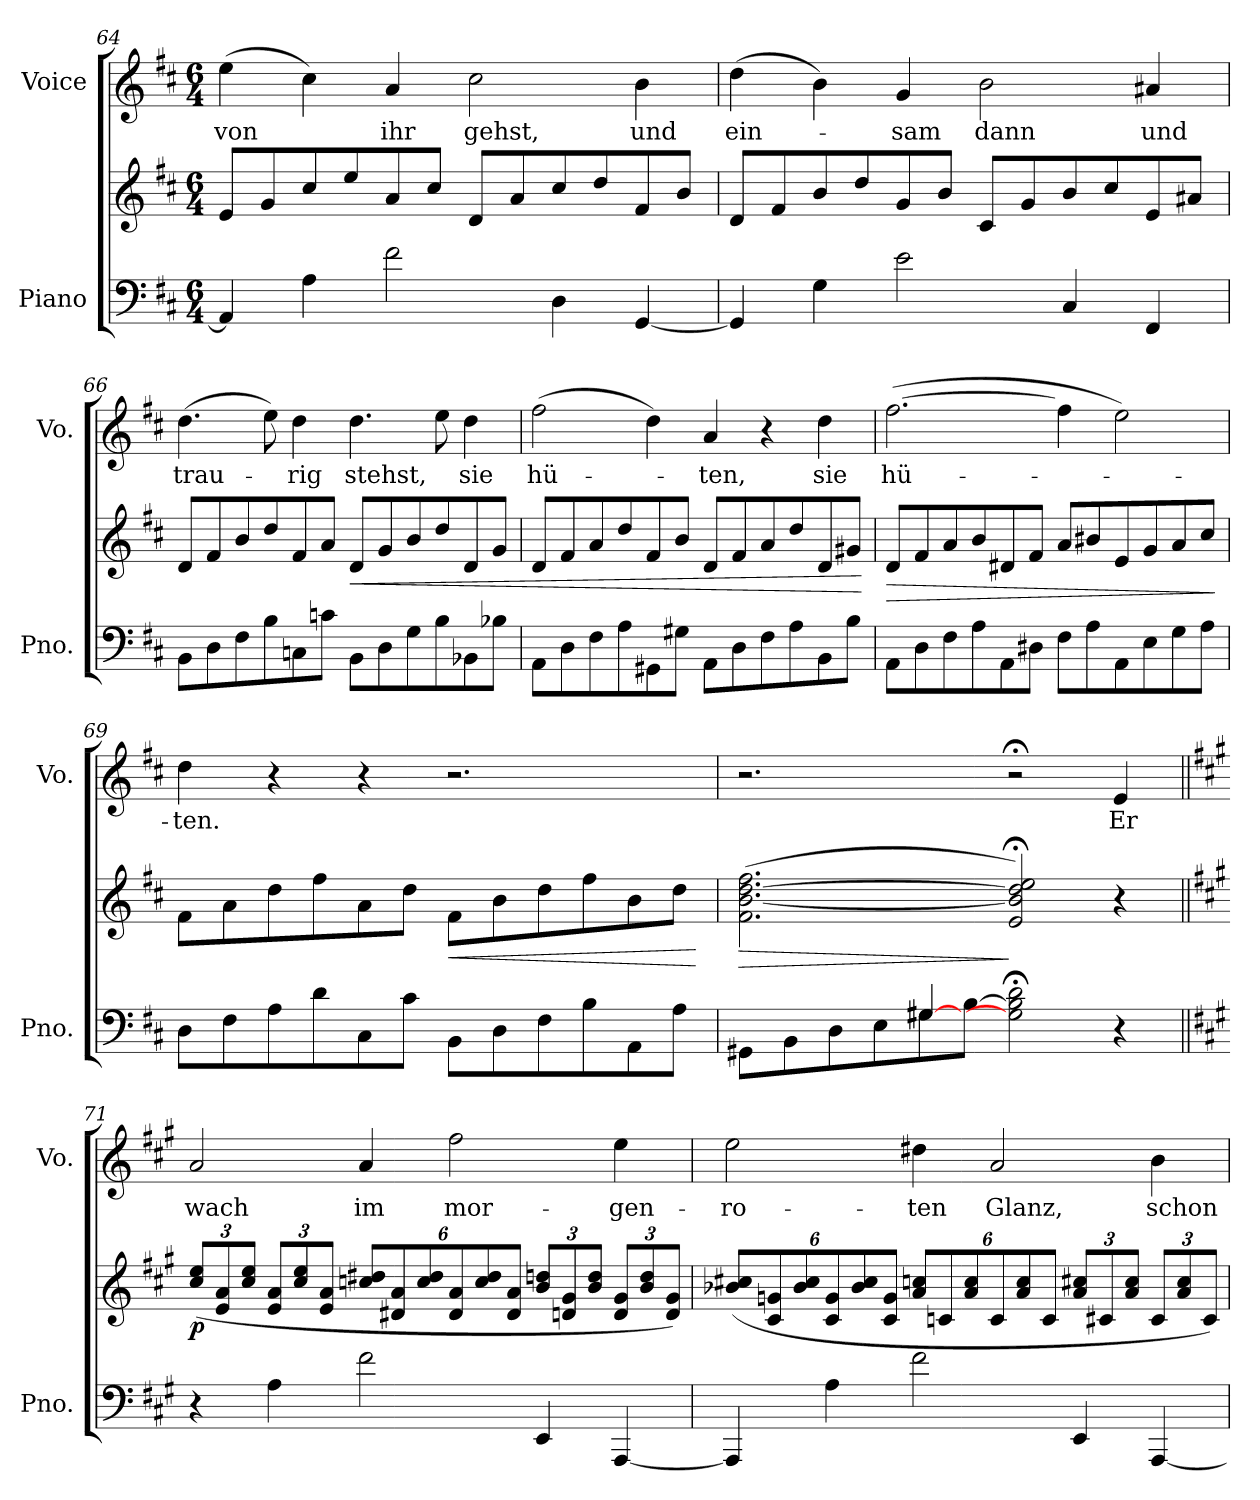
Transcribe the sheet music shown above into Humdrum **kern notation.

**kern	**kern	**dynam	**kern	**text
*part2	*part2	*part2	*part1	*part1
*staff3	*staff2	*staff2/3	*staff1	*staff1
*I"Piano	*	*	*I"Voice	*
*I'Pno.	*	*	*I'Vo.	*
*clefF4	*clefG2	*	*clefG2	*
*k[f#c#]	*k[f#c#]	*	*k[f#c#]	*
*M6/4	*M6/4	*	*M6/4	*
=64	=64	=64	=64	=64
4AA/]	8e/L	.	(4ee\	von
.	8g/	.	.	.
4A\	8cc#/	.	4cc#\)	.
.	8ee/	.	.	.
2f#\	8a/	.	4a/	ihr
.	8cc#/J	.	.	.
.	8d/L	.	2cc#\	gehst,
.	8a/	.	.	.
4D\	8cc#/	.	.	.
.	8dd/	.	.	.
[4GG/	8f#/	.	4b\	und
.	8b/J	.	.	.
=65	=65	=65	=65	=65
4GG/]	8d/L	.	(4dd\	ein-
.	8f#/	.	.	.
4G\	8b/	.	4b\)	.
.	8dd/	.	.	.
2e\	8g/	.	4g/	-sam
.	8b/J	.	.	.
.	8c#/L	.	2b\	dann
.	8g/	.	.	.
4C#/	8b/	.	.	.
.	8cc#/	.	.	.
4FF#/	8e/	.	4a#X/	und
.	8a#X/J	.	.	.
=66	=66	=66	=66	=66
8BB\L	8d/L	.	(4.dd\	trau-
8D\	8f#/	.	.	.
8F#\	8b/	.	.	.
8B\	8dd/	.	8ee\)	.
8Cn\	8f#/	.	4dd\	-rig
8cn\J	8a/J	.	.	.
!	!	!LO:HP:b	!	!
8BB\L	8d/L	<	4.dd\	stehst,
8D\	8g/	.	.	.
8G\	8b/	.	.	.
8B\	8dd/	.	8ee\	.
8BB-X\	8d/	.	4dd\	sie
8B-X\J	8g/J	.	.	.
=67	=67	=67	=67	=67
8AA\L	8d/L	.	(2ff#\	hü-
8D\	8f#/	.	.	.
8F#\	8a/	.	.	.
8A\	8dd/	.	.	.
8GG#X\	8f#/	.	4dd\)	.
8G#X\J	8b/J	.	.	.
8AA\L	8d/L	.	4a/	-ten,
8D\	8f#/	.	.	.
8F#\	8a/	.	4r	.
8A\	8dd/	.	.	.
8BB\	8d/	.	4dd\	sie
8B\J	8g#X/J	.	.	.
.	.	[	.	.
=68	=68	=68	=68	=68
!	!	!LO:HP:b	!	!
8AA\L	8d/L	>	([2.ff#\	hü-
8D\	8f#/	.	.	.
8F#\	8a/	.	.	.
8A\	8b/	.	.	.
8AA\	8d#X/	.	.	.
8D#X\J	8f#/J	.	.	.
8F#\L	8a/L	.	4ff#\]	.
8A\	8b#X/	.	.	.
8AA\	8e/	.	2ee\)	.
8E\	8g/	.	.	.
8G\	8a/	.	.	.
8A\J	8cc#/J	.	.	.
.	.	]	.	.
=69	=69	=69	=69	=69
8D\L	8f#\L	.	4dd\	-ten.
8F#\	8a\	.	.	.
8A\	8dd\	.	4r	.
8d\	8ff#\	.	.	.
8C#\	8a\	.	4r	.
8c#\J	8dd\J	.	.	.
!	!	!LO:HP:b	!	!
8BB\L	8f#\L	<	2.r	.
8D\	8b\	.	.	.
8F#\	8dd\	.	.	.
8B\	8ff#\	.	.	.
8AA\	8b\	.	.	.
8A\J	8dd\J	.	.	.
.	.	[	.	.
=70	=70	=70	=70	=70
*^	*	*	*	*
!	!	!	!LO:HP:b	!	!
8GG#X\L	2ryy	(2.f#\ [2.b\ [2.dd\ 2.ff#\	>	2.r	.
8BB\	.	.	.	.	.
8D\	.	.	.	.	.
8E\	.	.	.	.	.
[<8G#X\	4G#/	.	.	.	.
[>8B\J	.	.	.	.	.
2G#\];< 2B\];< 2d\;<	2.ryy	2e/;< 2b/];< 2dd/];< 2ee/;<)	]	2r;<	.
4r	.	4r	.	4e/	Er
*v	*v	*	*	*	*
=71||	=71||	=71||	=71||	=71||
*k[f#c#g#]	*k[f#c#g#]	*	*k[f#c#g#]	*
*	*Xbrackettup	*	*	*
!	!	!LO:DY:b	!	!
4r	(>12cc#/ 12ee/L	p	2a/	wach
.	12e/ 12a/	.	.	.
.	12cc#/ 12ee/J	.	.	.
4A\	12e/ 12a/L	.	.	.
.	12cc#/ 12ee/	.	.	.
.	12e/ 12a/J	.	.	.
*	*brackettup	*	*	*
2f#\	12ccn/ 12dd#X/L	.	4a/	im
.	12d#X/ 12a/	.	.	.
.	12cc/ 12dd#/	.	.	.
.	12d#/ 12a/	.	2ff#\	mor-
.	12cc/ 12dd#/	.	.	.
.	12d#/ 12a/J	.	.	.
*	*Xbrackettup	*	*	*
4EE/	12b/ 12ddn/L	.	.	.
.	12dn/ 12g#/	.	.	.
.	12b/ 12dd/J	.	.	.
[4AAA/	12d/ 12g#/L	.	4ee\	-gen-
.	12b/ 12dd/	.	.	.
.	12d/ 12g#/J)	.	.	.
=72	=72	=72	=72	=72
*	*brackettup	*	*	*
4AAA/]	(>12b-X/ 12cc#X/L	.	2ee\	-ro-
.	12c#/ 12gn/	.	.	.
.	12b-/ 12cc#/	.	.	.
4A\	12c#/ 12g/	.	.	.
.	12b-/ 12cc#/	.	.	.
.	12c#/ 12g/J	.	.	.
2f#\	12a/ 12ccn/L	.	4dd#X\	-ten
.	12cn/	.	.	.
.	12a/ 12cc/	.	.	.
.	12c/	.	2a/	Glanz,
.	12a/ 12cc/	.	.	.
.	12c/J	.	.	.
*	*Xbrackettup	*	*	*
4EE/	12a/ 12cc#X/L	.	.	.
.	12c#X/	.	.	.
.	12a/ 12cc#/J	.	.	.
[4AAA/	12c#/L	.	4b\	schon
.	12a/ 12cc#/	.	.	.
.	12c#/J)	.	.	.
=	=	=	=	=
*-	*-	*-	*-	*-
